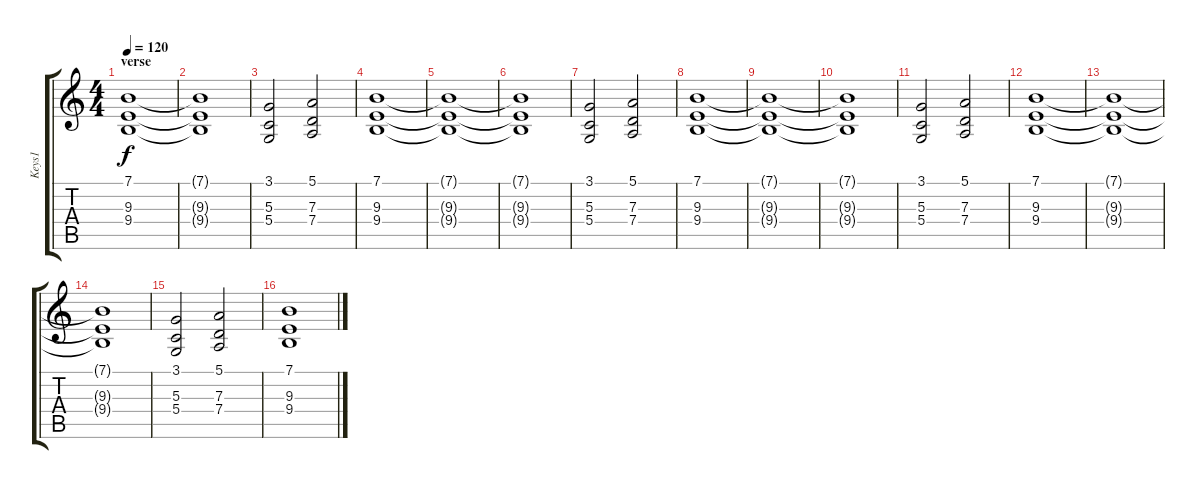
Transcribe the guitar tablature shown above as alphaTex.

\track ("Keys1" "Keys1") {instrument synthstrings1}
\staff {score tabs}
\tuning (E4 B3 G3 D3 A2 E2) {hide}
\ts (4 4)
\section ("" "verse")
\tempo 120
\clef g2
\ks c
(7.1 9.3 9.4).1{dy f} |
(7.1{t} 9.3{t} 9.4{t}).1 |
(3.1 5.3 5.4).2 (5.1 7.3 7.4).2 |
(7.1 9.3 9.4).1 |
(7.1{t} 9.3{t} 9.4{t}).1 |
(7.1{t} 9.3{t} 9.4{t}).1 |
(3.1 5.3 5.4).2 (5.1 7.3 7.4).2 |
(7.1 9.3 9.4).1 |
(7.1{t} 9.3{t} 9.4{t}).1 |
(7.1{t} 9.3{t} 9.4{t}).1 |
(3.1 5.3 5.4).2 (5.1 7.3 7.4).2 |
(7.1 9.3 9.4).1 |
(7.1{t} 9.3{t} 9.4{t}).1 |
(7.1{t} 9.3{t} 9.4{t}).1 |
(3.1 5.3 5.4).2 (5.1 7.3 7.4).2 |
(7.1 9.3 9.4).1
